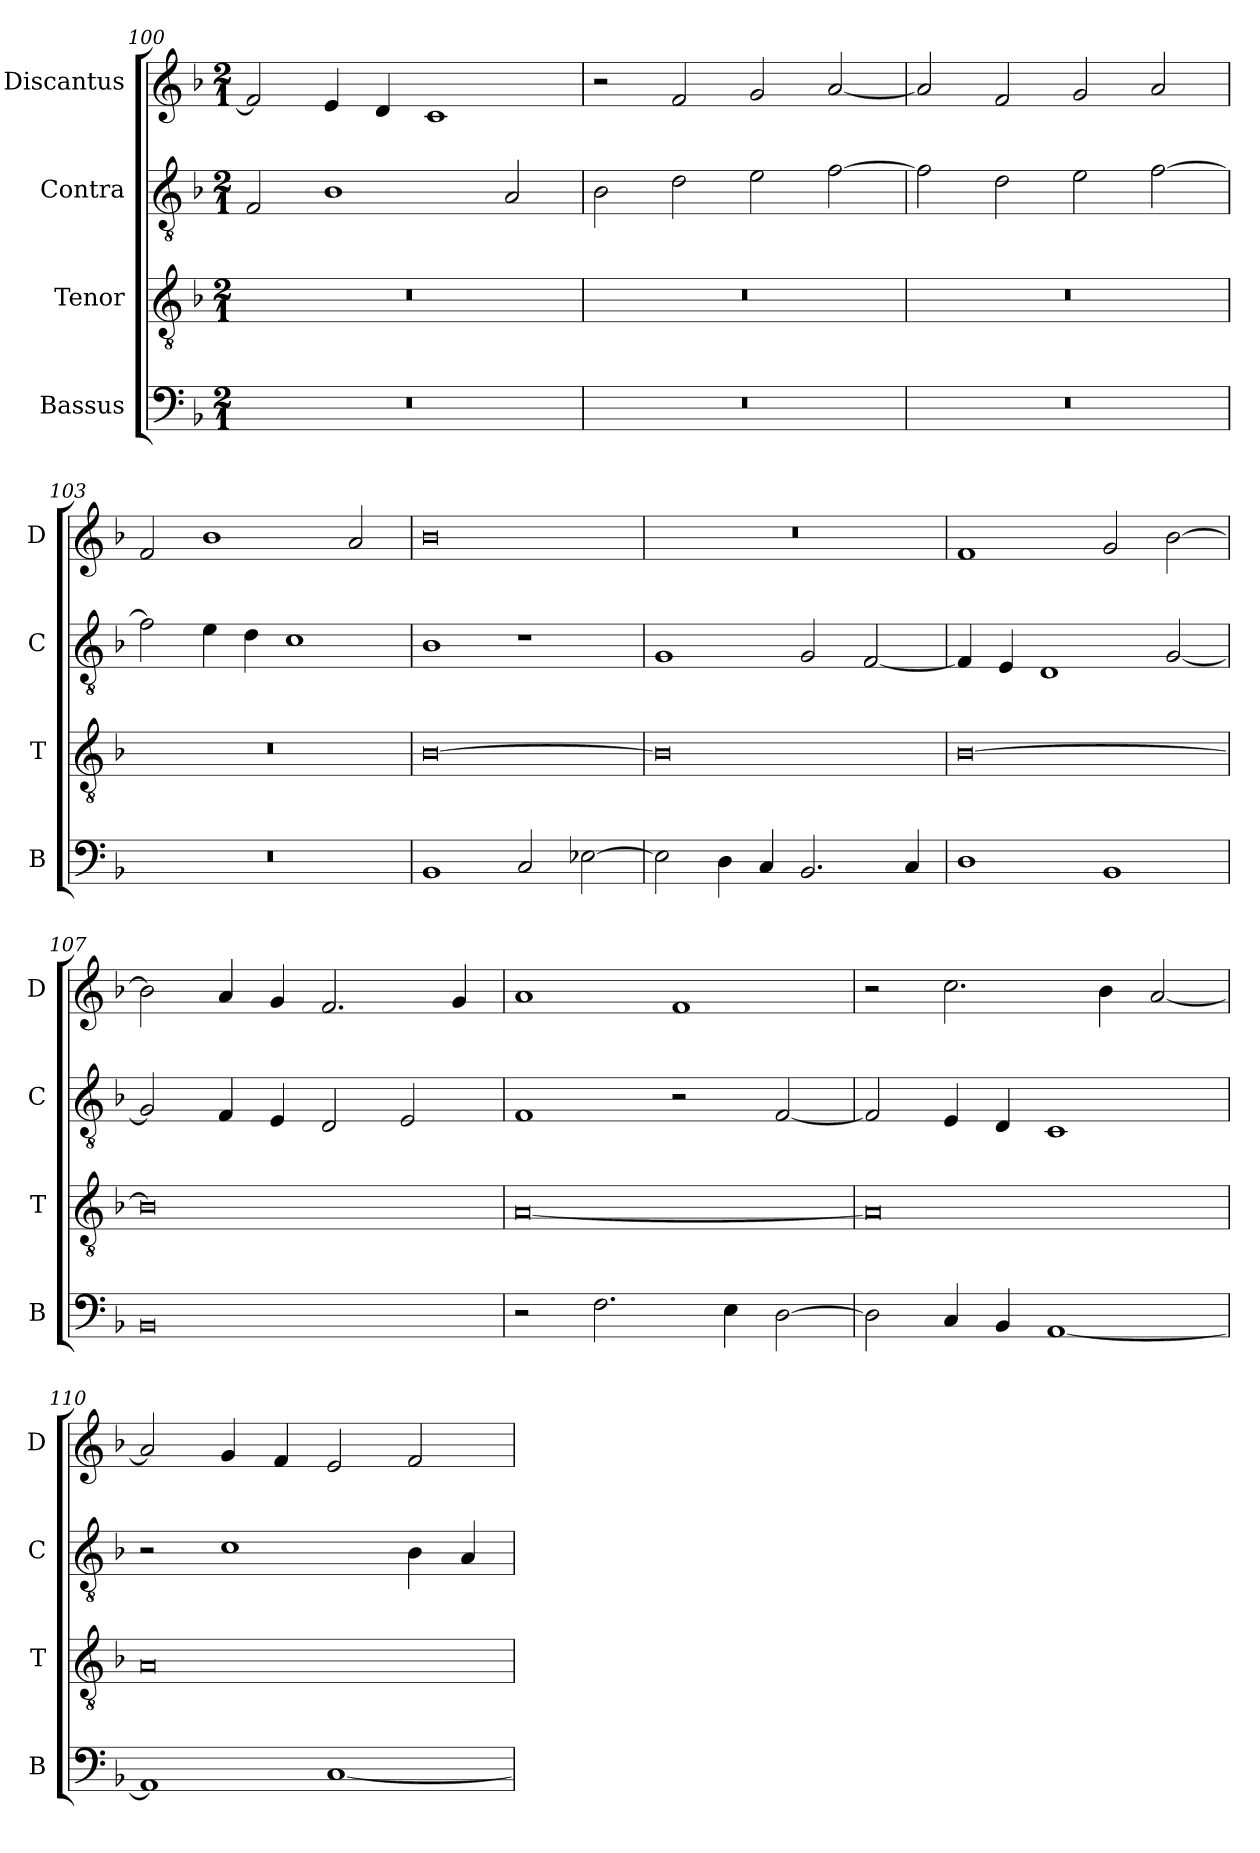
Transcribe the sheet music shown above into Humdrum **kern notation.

**kern	**kern	**kern	**kern
*part4	*part3	*part2	*part1
*staff4	*staff3	*staff2	*staff1
*I"Bassus	*I"Tenor	*I"Contra	*I"Discantus
*I'B	*I'T	*I'C	*I'D
*clefF4	*clefGv2	*clefGv2	*clefG2
*k[b-]	*k[b-]	*k[b-]	*k[b-]
*M2/1	*M2/1	*M2/1	*M2/1
=100	=100	=100	=100
0r	0r	2F/	2f/]
.	.	1B-	4e/
.	.	.	4d/
.	.	.	1c
.	.	2A/	.
=101	=101	=101	=101
0r	0r	2B-\	2r
.	.	2d\	2f/
.	.	2e\	2g/
.	.	[2f\	[2a/
=102	=102	=102	=102
0r	0r	2f\]	2a/]
.	.	2d\	2f/
.	.	2e\	2g/
.	.	[2f\	2a/
=103	=103	=103	=103
0r	0r	2f\]	2f/
.	.	4e\	1b-
.	.	4d\	.
.	.	1c	.
.	.	.	2a/
=104	=104	=104	=104
1BB-	[0B-	1B-	0b-
2C/	.	1r	.
[2E-X\	.	.	.
=105	=105	=105	=105
2E-\]	0B-]	1G	0r
4D\	.	.	.
4C/	.	.	.
2.BB-/	.	2G/	.
.	.	[2F/	.
4C/	.	.	.
=106	=106	=106	=106
1D	[0B-	4F/]	1f
.	.	4E/	.
.	.	1D	.
1BB-	.	.	2g/
.	.	[2G/	[2b-\
=107	=107	=107	=107
0BB-	0B-]	2G/]	2b-\]
.	.	4F/	4a/
.	.	4E/	4g/
.	.	2D/	2.f/
.	.	2E/	.
.	.	.	4g/
=108	=108	=108	=108
2r	[0A	1F	1a
2.F\	.	.	.
.	.	2r	1f
4E\	.	.	.
[2D\	.	[2F/	.
=109	=109	=109	=109
2D\]	0A]	2F/]	2r
4C/	.	4E/	2.cc\
4BB-/	.	4D/	.
[1AA	.	1C	.
.	.	.	4b-\
.	.	.	[2a/
=110	=110	=110	=110
1AA]	0A	2r	2a/]
.	.	1c	4g/
.	.	.	4f/
[1C	.	.	2e/
.	.	4B-\	2f/
.	.	4A/	.
=	=	=	=
*-	*-	*-	*-
